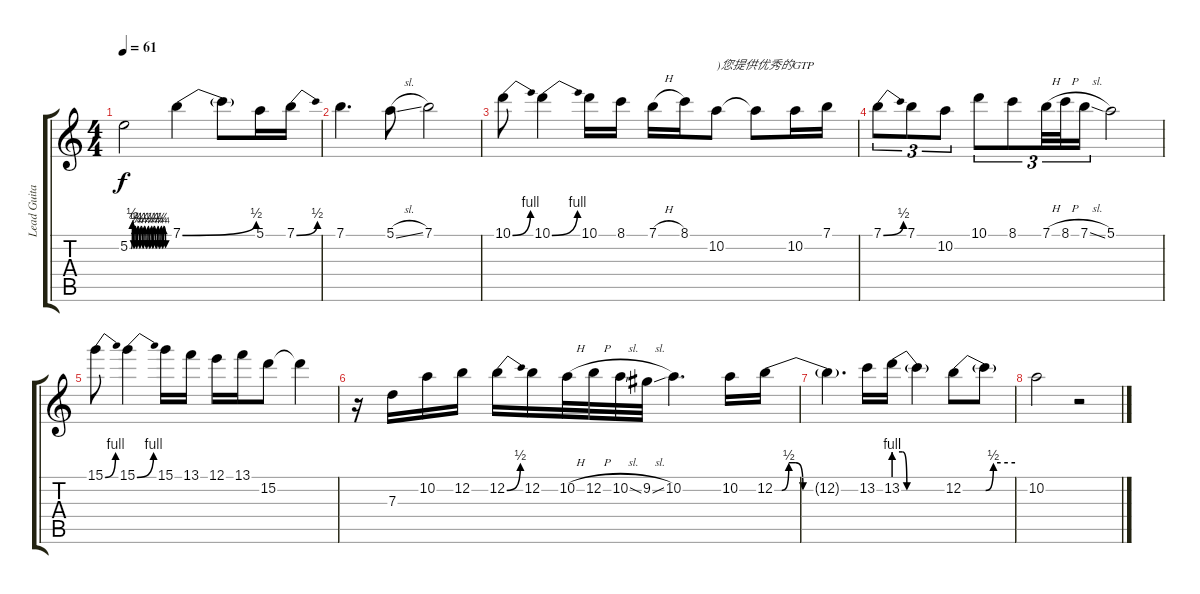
\track ("Lead Guitar" "Lead Guita") {instrument overdrivenguitar}
\staff {score tabs}
\tuning (E4 B3 G3 D3 A2 E2) {hide}
\ts (4 4)
\tempo 61
\clef g2
\ks c
5.2{be (custom 0 0 2 0 4 2 6 0 8 1 10 0 12 1 15 0 17 1 20 0 22 1 25 0 28 1 30 0 33 1 35 0 37 1 40 0 43 1 45 0 48 1 50 0 52 1 55 0 60 0)}.2{dy f instrument overdrivenguitar} 7.1{be (bend 0 0 60 2)}.4 7.1{t}.8 5.1.16 7.1{be (bend 0 0 60 2)}.16 |
7.1.4{d} 5.1{sl}.8 7.1.2 |
10.1{be (bend 0 0 60 4)}.8 10.1{be (bend 0 0 60 4)}.4 10.1.16 8.1.16 7.1{h}.16 8.1.16 10.2.8{txt ")您提供优秀的GTP"} 10.2{t}.8 10.2.16 7.1.16 |
7.1{be (bend 0 0 60 2)}.8{tu (3 2)} 7.1.8{tu (3 2)} 10.2.8{tu (3 2)} 10.1.8{tu (3 2)} 8.1.8{tu (3 2)} 7.1{h}.32{tu (3 2)} 8.1{h}.32{tu (3 2)} 7.1{sl}.16{tu (3 2)} 5.1.2 |
15.1{be (bend 0 0 60 4)}.8 15.1{be (bend 0 0 60 4)}.4 15.1.16 13.1.16 12.1.16 13.1.16 15.2.8 15.2{t}.4 |
r.16 7.3.16 10.2.16 12.2.16 12.2{be (bend 0 0 60 2)}.16 12.2.16 10.2{h}.32 12.2{h}.32 10.2{sl}.32 9.2{sl}.32 10.2.4{d} 10.2.16 12.2{be (custom 0 0 5 0 10 2 15 2 20 0 25 0 37 0 45 0 60 0)}.16 |
12.2{t}.4{d} 13.2.16 13.2{be (custom 0 4 10 4 15 0 19 0 40 0 60 0)}.16 13.2{t}.4 12.2{be (custom 0 0 26 0 35 2 60 2)}.8 12.2{t}.8 |
10.2.2 r.2
